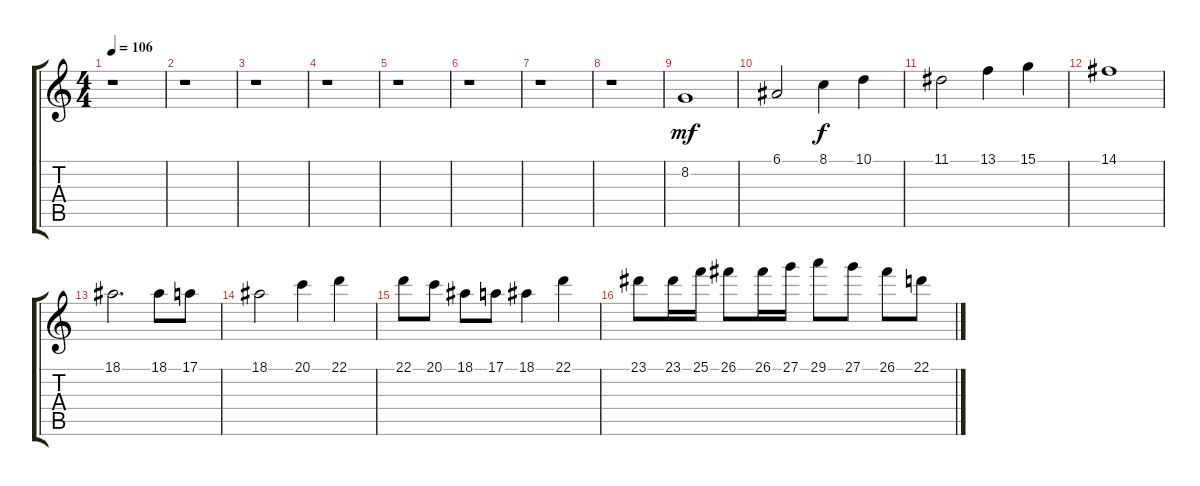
\track "" {instrument englishhorn}
\staff {score tabs}
\tuning (E4 B3 G3 D3 A2 E2) {hide}
\ts (4 4)
\tempo 106
\clef g2
\ks c
r.1{dy mf} |
r.1 |
r.1 |
r.1 |
r.1 |
r.1 |
r.1 |
r.1 |
8.2.1 |
6.1.2 8.1.4{dy f} 10.1.4 |
11.1.2 13.1.4 15.1.4 |
14.1.1 |
18.1.2{d} 18.1.8 17.1.8 |
18.1.2 20.1.4 22.1.4 |
22.1.8 20.1.8 18.1.8 17.1.8 18.1.4 22.1.4 |
23.1.8 23.1.16 25.1.16 26.1.8 26.1.16 27.1.16 29.1.8 27.1.8 26.1.8 22.1.8
